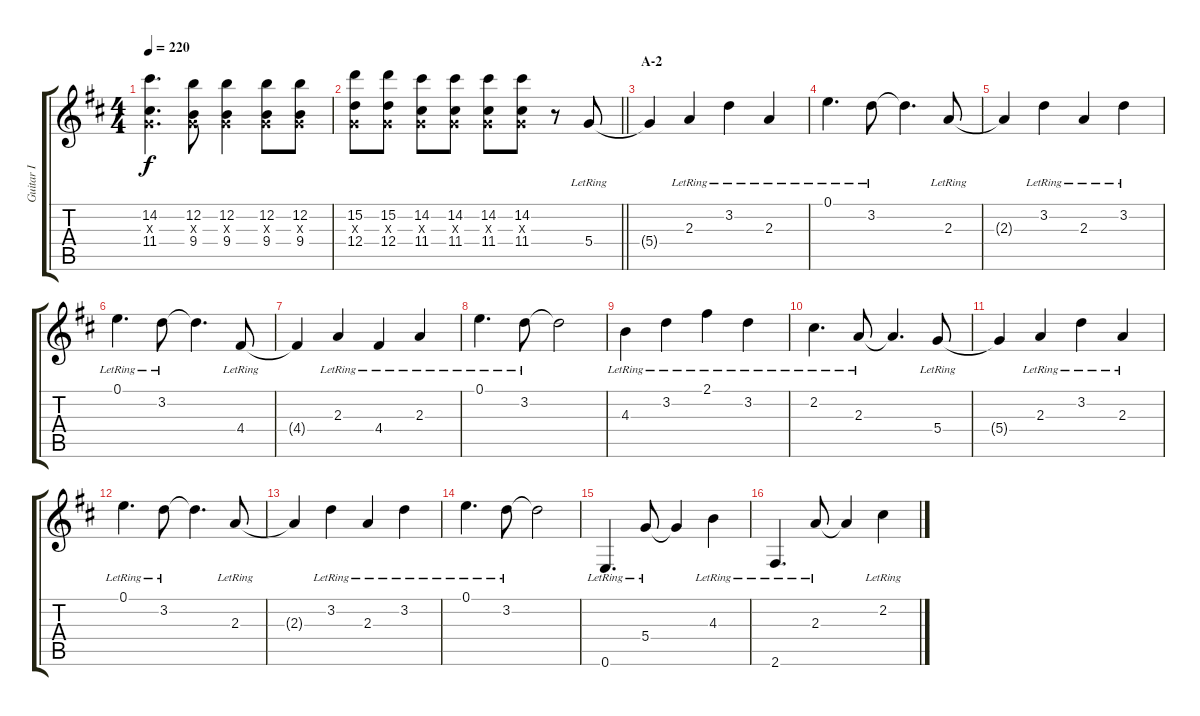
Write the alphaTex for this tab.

\track ("Guitar I" "Guitar I") {instrument electricguitarclean}
\staff {score tabs}
\tuning (E4 B3 G3 D3 A2 E2) {hide}
\ts (4 4)
\tempo 220
\clef g2
\ks d
(14.2 0.3{x} 11.4).4{d dy f} (12.2 0.3{x} 9.4).8 (12.2 0.3{x} 9.4).4 (12.2 0.3{x} 9.4).8 (12.2 0.3{x} 9.4).8 |
\barLineRight lightlight
(15.2 0.3{x} 12.4).8 (15.2 0.3{x} 12.4).8 (14.2 0.3{x} 11.4).8 (14.2 0.3{x} 11.4).8 (14.2 0.3{x} 11.4).8 (14.2 0.3{x} 11.4).8 r.8 5.4{lr}.8{instrument electricguitarclean} |
\section ("" "A-2")
5.4{t}.4 2.3{lr}.4 3.2{lr}.4 2.3{lr}.4 |
0.1{lr}.4{d} 3.2{lr}.8 3.2{t}.4{d} 2.3{lr}.8 |
2.3{t}.4 3.2{lr}.4 2.3{lr}.4 3.2{lr}.4 |
0.1{lr}.4{d} 3.2{lr}.8 3.2{t}.4{d} 4.4{lr}.8 |
4.4{t}.4 2.3{lr}.4 4.4{lr}.4 2.3{lr}.4 |
0.1{lr}.4{d} 3.2{lr}.8 3.2{t}.2 |
4.3{lr}.4 3.2{lr}.4 2.1{lr}.4 3.2{lr}.4 |
2.2{lr}.4{d} 2.3{lr}.8 2.3{t}.4{d} 5.4{lr}.8 |
5.4{t}.4 2.3{lr}.4 3.2{lr}.4 2.3{lr}.4 |
0.1{lr}.4{d} 3.2{lr}.8 3.2{t}.4{d} 2.3{lr}.8 |
2.3{t}.4 3.2{lr}.4 2.3{lr}.4 3.2{lr}.4 |
0.1{lr}.4{d} 3.2{lr}.8 3.2{t}.2 |
0.6{lr}.4{d} 5.4{lr}.8 5.4{t}.4 4.3{lr}.4 |
2.6{lr}.4{d} 2.3{lr}.8 2.3{t}.4 2.2{lr}.4
